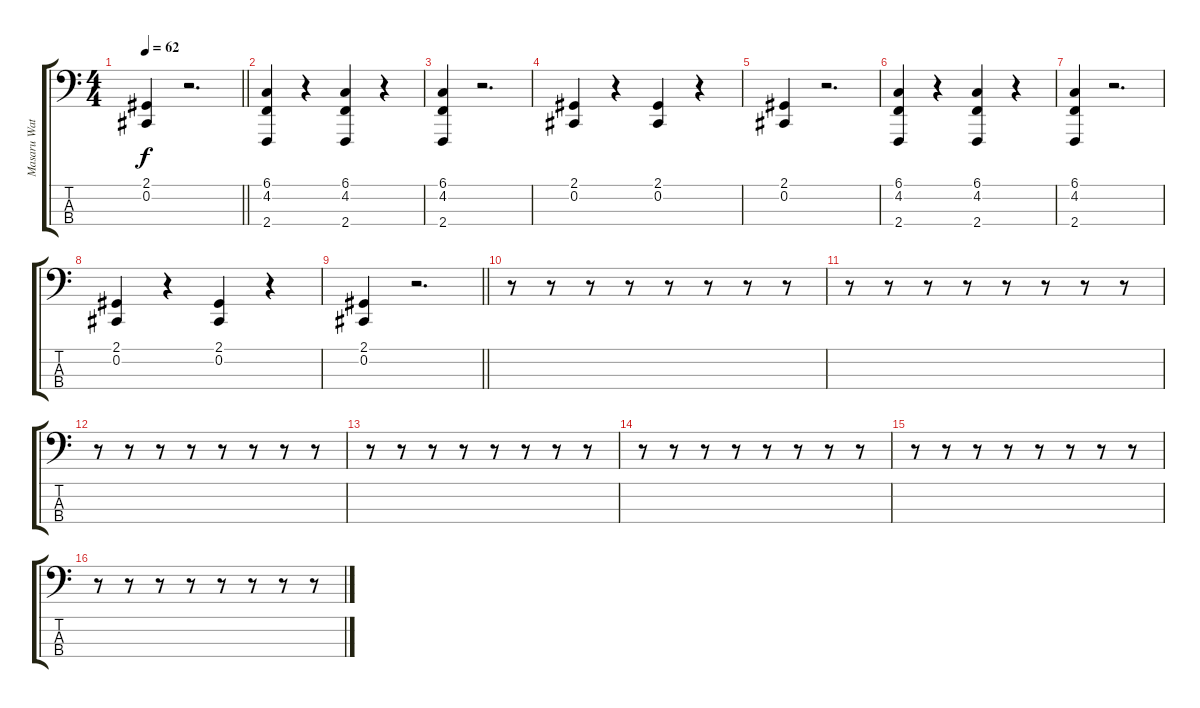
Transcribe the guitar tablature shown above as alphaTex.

\track ("Masaru Watanabe" "Masaru Wat") {instrument pad4choir}
\staff {score tabs}
\tuning (Gb2 Db2 Ab1 Eb1) {hide}
\ts (4 4)
\tempo 62
\clef f4
\barLineRight lightlight
\ks c
(2.1 0.2).4{dy f} r.2{d} |
(6.1 4.2 2.4).4 r.4 (6.1 4.2 2.4).4 r.4 |
(6.1 4.2 2.4).4 r.2{d} |
(2.1 0.2).4 r.4 (2.1 0.2).4 r.4 |
(2.1 0.2).4 r.2{d} |
(6.1 4.2 2.4).4 r.4 (6.1 4.2 2.4).4 r.4 |
(6.1 4.2 2.4).4 r.2{d} |
(2.1 0.2).4 r.4 (2.1 0.2).4 r.4 |
\barLineRight lightlight
(2.1 0.2).4 r.2{d} |
r.8 r.8 r.8 r.8 r.8 r.8 r.8 r.8 |
r.8 r.8 r.8 r.8 r.8 r.8 r.8 r.8 |
r.8 r.8 r.8 r.8 r.8 r.8 r.8 r.8 |
r.8 r.8 r.8 r.8 r.8 r.8 r.8 r.8 |
r.8 r.8 r.8 r.8 r.8 r.8 r.8 r.8 |
r.8 r.8 r.8 r.8 r.8 r.8 r.8 r.8 |
r.8 r.8 r.8 r.8 r.8 r.8 r.8 r.8
